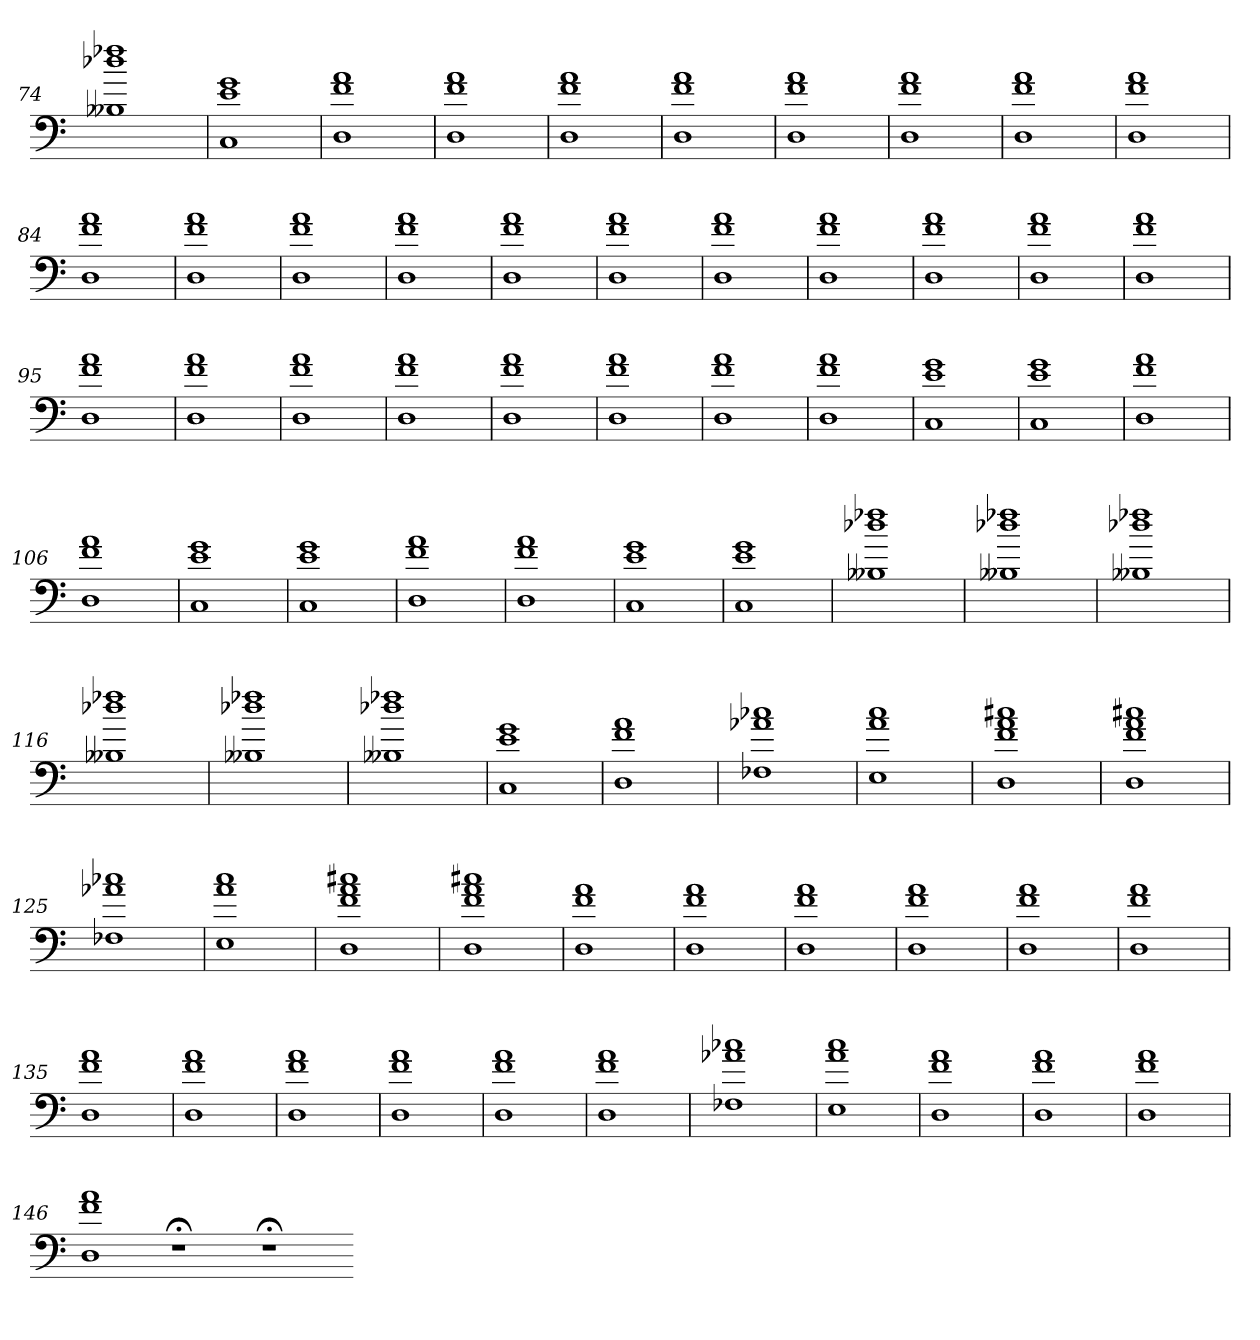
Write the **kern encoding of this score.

**kern
*part1
*staff1
=74
1B--X 1dd-X 1ff-X
=75
1C 1e 1g
=76
1D 1f 1a
=77
1D 1f 1a
=78
1D 1f 1a
=79
1D 1f 1a
=80
1D 1f 1a
=81
1D 1f 1a
=82
1D 1f 1a
=83
1D 1f 1a
=84
1D 1f 1a
=85
1D 1f 1a
=86
1D 1f 1a
=87
1D 1f 1a
=88
1D 1f 1a
=89
1D 1f 1a
=90
1D 1f 1a
=91
1D 1f 1a
=92
1D 1f 1a
=93
1D 1f 1a
=94
1D 1f 1a
=95
1D 1f 1a
=96
1D 1f 1a
=97
1D 1f 1a
=98
1D 1f 1a
=99
1D 1f 1a
=100
1D 1f 1a
=101
1D 1f 1a
=102
1D 1f 1a
=103
1C 1e 1g
=104
1C 1e 1g
=105
1D 1f 1a
=106
1D 1f 1a
=107
1C 1e 1g
=108
1C 1e 1g
=109
1D 1f 1a
=110
1D 1f 1a
=111
1C 1e 1g
=112
1C 1e 1g
=113
1B--X 1dd-X 1ff-X
=114
1B--X 1dd-X 1ff-X
=115
1B--X 1dd-X 1ff-X
=116
1B--X 1dd-X 1ff-X
=117
1B--X 1dd-X 1ff-X
=118
1B--X 1dd-X 1ff-X
=119
1C 1e 1g
=120
1D 1f 1a
=121
1F-X 1a-X 1cc-X
=122
1E 1a 1cc
=123
1D 1f 1a 1cc#X
=124
1D 1f 1a 1cc#X
=125
1F-X 1a-X 1cc-X
=126
1E 1a 1cc
=127
1D 1f 1a 1cc#X
=128
1D 1f 1a 1cc#X
=129
1D 1f 1a
=130
1D 1f 1a
=131
1D 1f 1a
=132
1D 1f 1a
=133
1D 1f 1a
=134
1D 1f 1a
=135
1D 1f 1a
=136
1D 1f 1a
=137
1D 1f 1a
=138
1D 1f 1a
=139
1D 1f 1a
=140
1D 1f 1a
=141
1F-X 1a-X 1cc-X
=142
1E 1a 1cc
=143
1D 1f 1a
=144
1D 1f 1a
=145
1D 1f 1a
=146
1D 1f 1a
1r;<
1r;<
=-
*-
